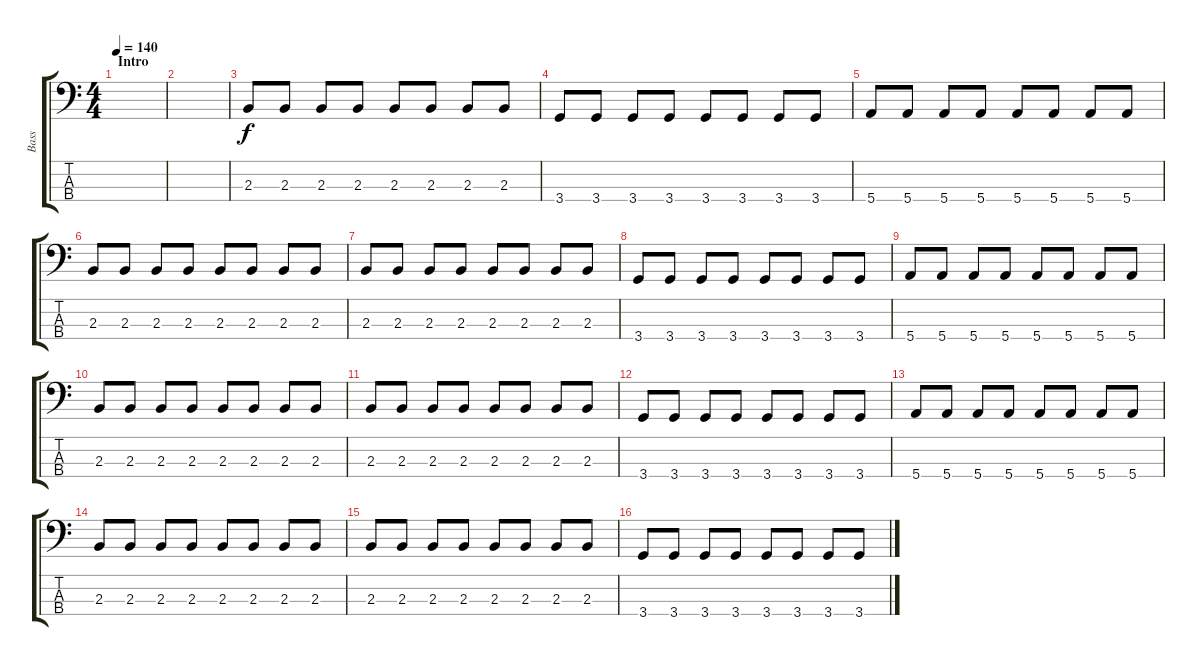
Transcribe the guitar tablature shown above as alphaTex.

\track ("Bass" "Bass") {instrument electricbassfinger}
\staff {score tabs}
\tuning (G2 D2 A1 E1) {hide}
\ts (4 4)
\section ("" "Intro")
\tempo 140
\clef f4
\ks c
|
|
2.3.8 2.3.8 2.3.8 2.3.8 2.3.8 2.3.8 2.3.8 2.3.8 |
3.4.8 3.4.8 3.4.8 3.4.8 3.4.8 3.4.8 3.4.8 3.4.8 |
5.4.8 5.4.8 5.4.8 5.4.8 5.4.8 5.4.8 5.4.8 5.4.8 |
2.3.8 2.3.8 2.3.8 2.3.8 2.3.8 2.3.8 2.3.8 2.3.8 |
2.3.8 2.3.8 2.3.8 2.3.8 2.3.8 2.3.8 2.3.8 2.3.8 |
3.4.8 3.4.8 3.4.8 3.4.8 3.4.8 3.4.8 3.4.8 3.4.8 |
5.4.8 5.4.8 5.4.8 5.4.8 5.4.8 5.4.8 5.4.8 5.4.8 |
2.3.8 2.3.8 2.3.8 2.3.8 2.3.8 2.3.8 2.3.8 2.3.8 |
2.3.8 2.3.8 2.3.8 2.3.8 2.3.8 2.3.8 2.3.8 2.3.8 |
3.4.8 3.4.8 3.4.8 3.4.8 3.4.8 3.4.8 3.4.8 3.4.8 |
5.4.8 5.4.8 5.4.8 5.4.8 5.4.8 5.4.8 5.4.8 5.4.8 |
2.3.8 2.3.8 2.3.8 2.3.8 2.3.8 2.3.8 2.3.8 2.3.8 |
2.3.8 2.3.8 2.3.8 2.3.8 2.3.8 2.3.8 2.3.8 2.3.8 |
3.4.8 3.4.8 3.4.8 3.4.8 3.4.8 3.4.8 3.4.8 3.4.8
